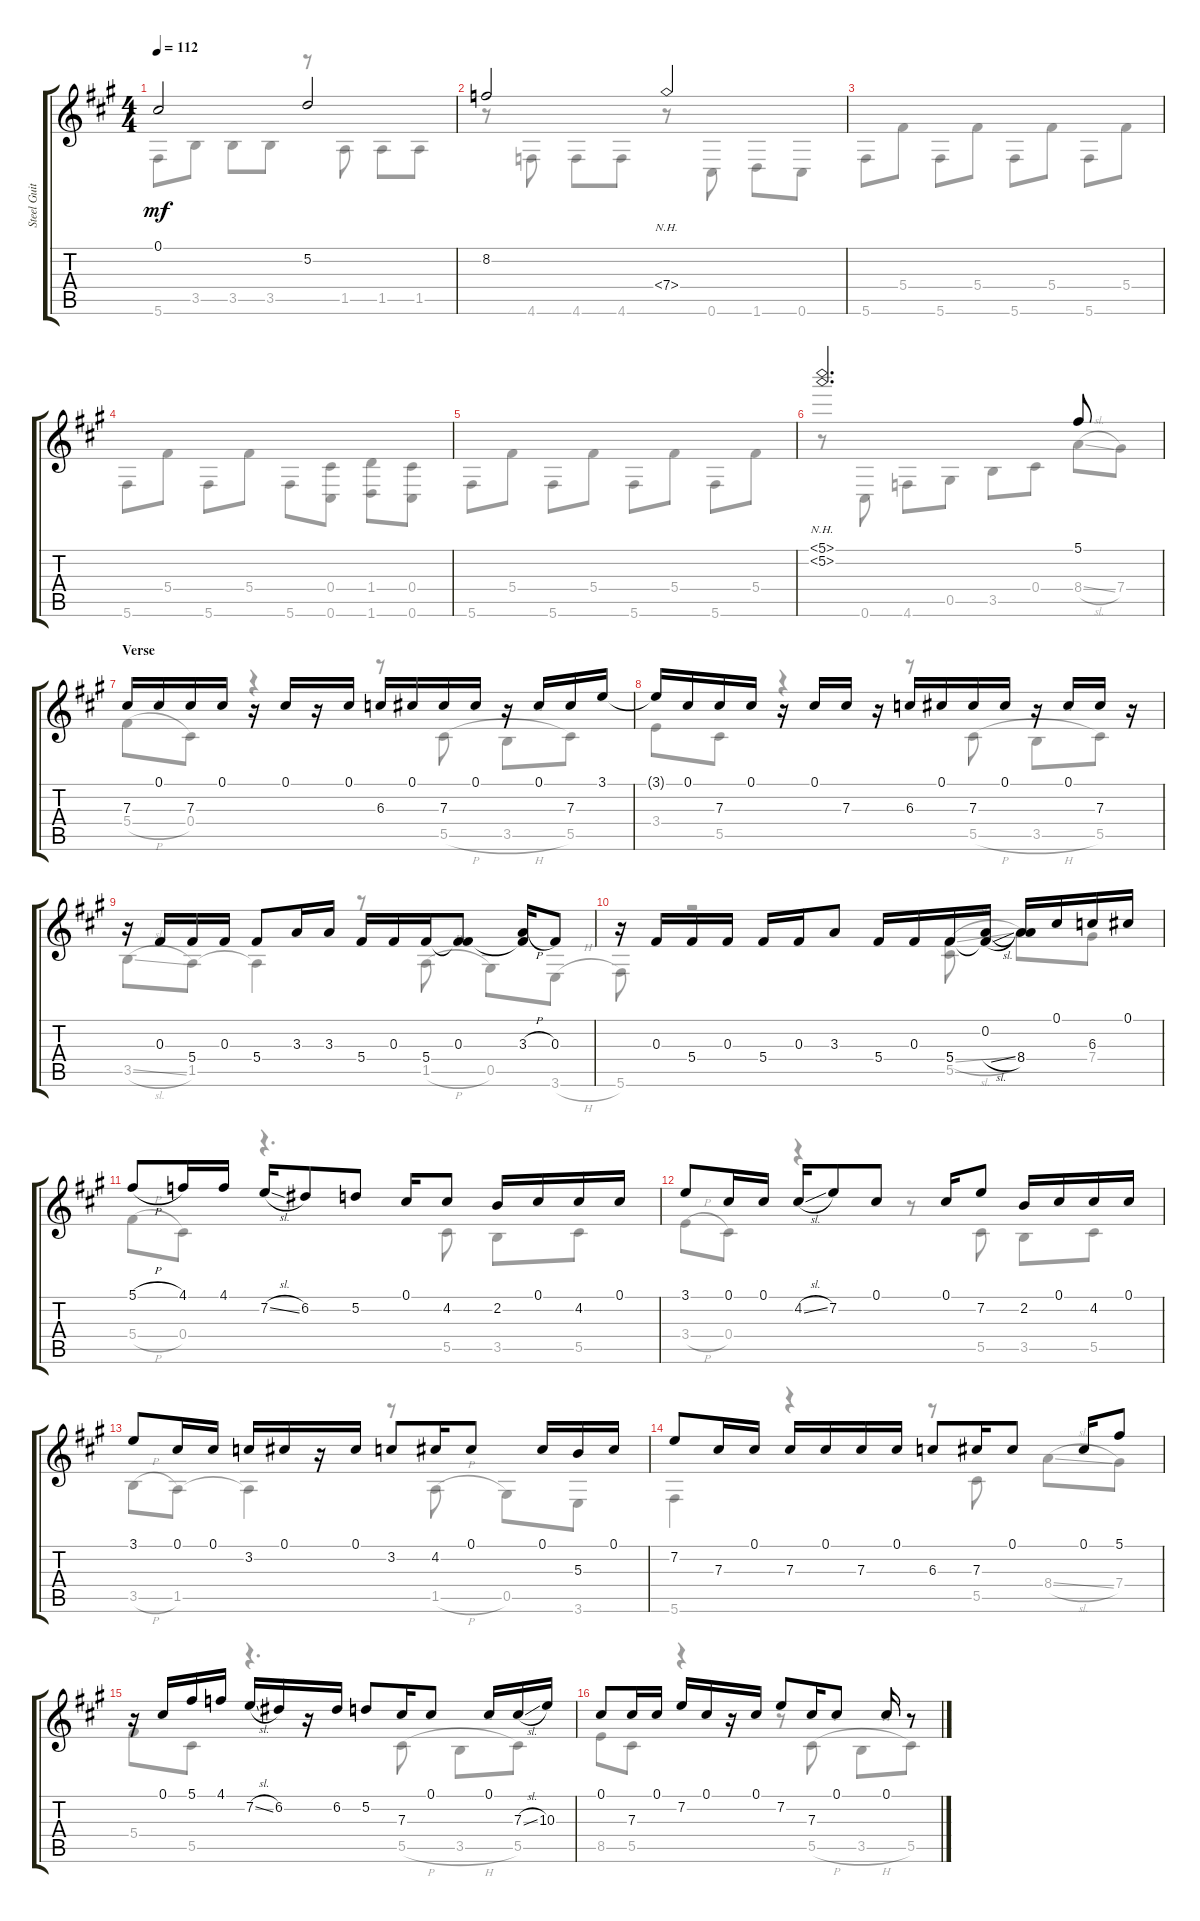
\track ("Steel Guitar" "Steel Guit") {instrument acousticguitarsteel}
\staff {score tabs}
\tuning (Db4 A3 Gb3 Db3 Ab2 Db2) {hide}
\voice
\ts (4 4)
\tempo 112
\clef g2
\ks f#minor
0.1.2{dy mf} 5.2.2 |
8.2.2 7.4{nh}.2 |
|
|
|
(5.1{nh} 5.2{nh}).2{d} 5.1.8 |
\section ("" "Verse")
7.3.16 0.1.16 7.3.16 0.1.16 r.16 0.1.16 r.16 0.1.16 6.3.16 0.1.16 7.3.16 0.1.16 r.16 0.1.16 7.3.16 3.1.16 |
3.1{t}.16 0.1.16 7.3.16 0.1.16 r.16 0.1.16 7.3.16 r.16 6.3.16 0.1.16 7.3.16 0.1.16 r.16 0.1.16 7.3.16 r.16 |
r.16 0.3.16 5.4.16 0.3.16 5.4.8 3.3.16 3.3.16 5.4.16 0.3.16 5.4.16 (0.3 5.4{t}).8 (3.3{h} 5.4{t}).16 0.3.8 |
r.16 0.3.16 5.4.16 0.3.16 5.4.16 0.3.16 3.3.8 5.4.16 0.3.16 5.4.16 (0.2 5.4{sl t}).16 (0.2{t} 8.4).16 0.1.16 6.3.16 0.1.16 |
5.1{h}.8 4.1.16 4.1.16 7.2{sl}.16 6.2.8 5.2.8 0.1.16 4.2.8 2.2.16 0.1.16 4.2.16 0.1.16 |
3.1.8 0.1.16 0.1.16 4.2{sl}.16 7.2.8 0.1.8 0.1.16 7.2.8 2.2.16 0.1.16 4.2.16 0.1.16 |
3.1.8 0.1.16 0.1.16 3.2.16 0.1.16 r.16 0.1.16 3.2.8 4.2.16 0.1.8 0.1.16 5.3.16 0.1.16 |
7.2.8 7.3.16 0.1.16 7.3.16 0.1.16 7.3.16 0.1.16 6.3.8 7.3.16 0.1.8 0.1.16 5.1.8 |
r.16 0.1.16 5.1.16 4.1.16 7.2{sl}.16 6.2.16 r.16 6.2.16 5.2.8 7.3.16 0.1.8 0.1.16 7.3{sl}.16 10.3.16 |
0.1.8 7.3.16 0.1.16 7.2.16 0.1.16 r.16 0.1.16 7.2.8 7.3.16 0.1.8 0.1.16 r.8
\voice
\clef g2
\ottava regular
\simile none
\ks f#minor
5.6.8{dy mf} 3.5.8 3.5.8 3.5.8 r.8 1.5.8 1.5.8 1.5.8 |
r.8 4.6.8 4.6.8 4.6.8 r.8 0.6.8 1.6.8 0.6.8 |
5.6.8 5.4.8 5.6.8 5.4.8 5.6.8 5.4.8 5.6.8 5.4.8 |
5.6.8 5.4.8 5.6.8 5.4.8 5.6.8 (0.4 0.6).8 (1.4 1.6).8 (0.4 0.6).8 |
5.6.8 5.4.8 5.6.8 5.4.8 5.6.8 5.4.8 5.6.8 5.4.8 |
r.8 0.6.8 4.6.8 0.5.8 3.5.8 0.4.8 8.4{sl}.8 7.4.8 |
5.4{h}.8 0.4.8 r.4 r.8 5.5{h}.8 3.5{h}.8 5.5.8 |
3.4.8 5.5.8 r.4 r.8 5.5{h}.8 3.5{h}.8 5.5.8 |
3.5{sl}.8 1.5.8 1.5{t}.4 r.8 1.5{h}.8 0.5.8 3.6{h}.8 |
5.6.8 r.2 (5.4{sl} 5.5).8 8.4.8 7.4.8 |
5.4{h}.8 0.4.8 r.4{d} 5.5.8 3.5.8 5.5.8 |
3.4{h}.8 0.4.8 r.4 r.8 5.5.8 3.5.8 5.5.8 |
3.5{h}.8 1.5.8 1.5{t}.4 r.8 1.5{h}.8 0.5.8 3.6.8 |
5.6.4 r.4 r.8 5.5.8 8.4{sl}.8 7.4.8 |
5.4.8 5.5.8 r.4{d} 5.5{h}.8 3.5{h}.8 5.5.8 |
8.5.8 5.5.8 r.4 r.8 5.5{h}.8 3.5{h}.8 5.5{h}.8
